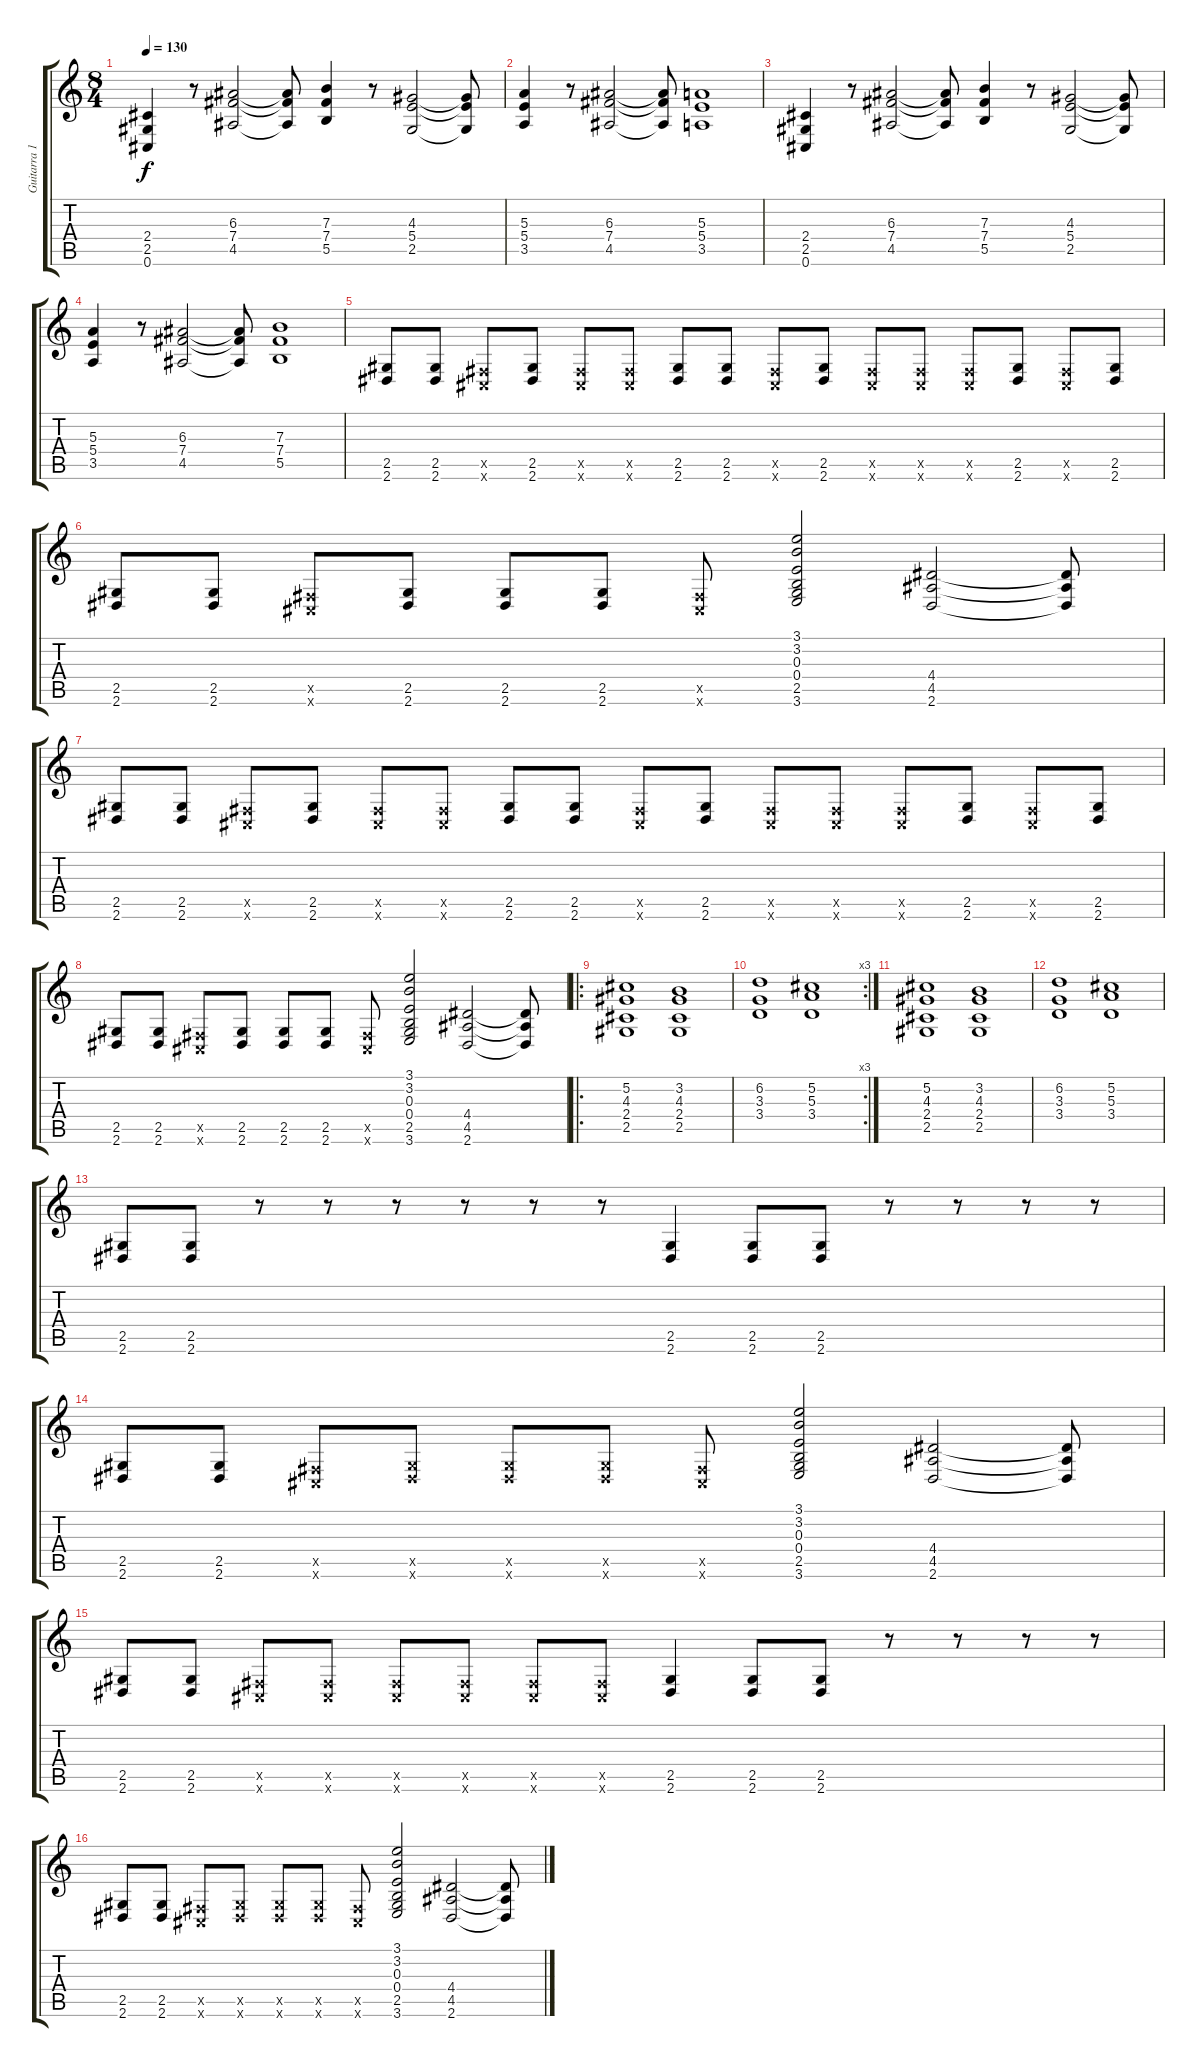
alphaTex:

\track ("Guitarra 1" "Guitarra 1") {instrument distortionguitar}
\staff {score tabs}
\tuning (Db4 Ab3 E3 B2 Gb2 Db2) {hide}
\ts (8 4)
\tempo 130
\clef g2
\ks c
(2.4 2.5 0.6).4{dy f} r.8 (6.3 7.4 4.5).2 (6.3{t} 7.4{t} 4.5{t}).8 (7.3 7.4 5.5).4 r.8 (4.3 5.4 2.5).2 (4.3{t} 5.4{t} 2.5{t}).8 |
(5.3 5.4 3.5).4 r.8 (6.3 7.4 4.5).2 (6.3{t} 7.4{t} 4.5{t}).8 (5.3 5.4 3.5).1 |
(2.4 2.5 0.6).4 r.8 (6.3 7.4 4.5).2 (6.3{t} 7.4{t} 4.5{t}).8 (7.3 7.4 5.5).4 r.8 (4.3 5.4 2.5).2 (4.3{t} 5.4{t} 2.5{t}).8 |
(5.3 5.4 3.5).4 r.8 (6.3 7.4 4.5).2 (6.3{t} 7.4{t} 4.5{t}).8 (7.3 7.4 5.5).1 |
(2.5 2.6).8 (2.5 2.6).8 (0.5{x} 0.6{x}).8 (2.5 2.6).8 (0.5{x} 0.6{x}).8 (0.5{x} 0.6{x}).8 (2.5 2.6).8 (2.5 2.6).8 (0.5{x} 0.6{x}).8 (2.5 2.6).8 (0.5{x} 0.6{x}).8 (0.5{x} 0.6{x}).8 (0.5{x} 0.6{x}).8 (2.5 2.6).8 (0.5{x} 0.6{x}).8 (2.5 2.6).8 |
(2.5 2.6).8 (2.5 2.6).8 (0.5{x} 0.6{x}).8 (2.5 2.6).8 (2.5 2.6).8 (2.5 2.6).8 (0.5{x} 0.6{x}).8 (3.1 3.2 0.3 0.4 2.5 3.6).2 (4.4 4.5 2.6).2 (4.4{t} 4.5{t} 2.6{t}).8 |
(2.5 2.6).8 (2.5 2.6).8 (0.5{x} 0.6{x}).8 (2.5 2.6).8 (0.5{x} 0.6{x}).8 (0.5{x} 0.6{x}).8 (2.5 2.6).8 (2.5 2.6).8 (0.5{x} 0.6{x}).8 (2.5 2.6).8 (0.5{x} 0.6{x}).8 (0.5{x} 0.6{x}).8 (0.5{x} 0.6{x}).8 (2.5 2.6).8 (0.5{x} 0.6{x}).8 (2.5 2.6).8 |
(2.5 2.6).8 (2.5 2.6).8 (0.5{x} 0.6{x}).8 (2.5 2.6).8 (2.5 2.6).8 (2.5 2.6).8 (0.5{x} 0.6{x}).8 (3.1 3.2 0.3 0.4 2.5 3.6).2 (4.4 4.5 2.6).2 (4.4{t} 4.5{t} 2.6{t}).8 |
\ro
(5.2 4.3 2.4 2.5).1 (3.2 4.3 2.4 2.5).1 |
\rc 3
(6.2 3.3 3.4).1 (5.2 5.3 3.4).1 |
(5.2 4.3 2.4 2.5).1 (3.2 4.3 2.4 2.5).1 |
(6.2 3.3 3.4).1 (5.2 5.3 3.4).1 |
(2.5 2.6).8 (2.5 2.6).8 r.8 r.8 r.8 r.8 r.8 r.8 (2.5 2.6).4 (2.5 2.6).8 (2.5 2.6).8 r.8 r.8 r.8 r.8 |
(2.5 2.6).8 (2.5 2.6).8 (0.5{x} 0.6{x}).8 (2.5{x} 2.6{x}).8 (2.5{x} 2.6{x}).8 (2.5{x} 2.6{x}).8 (0.5{x} 0.6{x}).8 (3.1 3.2 0.3 0.4 2.5 3.6).2 (4.4 4.5 2.6).2 (4.4{t} 4.5{t} 2.6{t}).8 |
(2.5 2.6).8 (2.5 2.6).8 (0.5{x} 0.6{x}).8 (0.5{x} 0.6{x}).8 (0.5{x} 0.6{x}).8 (0.5{x} 0.6{x}).8 (0.5{x} 0.6{x}).8 (0.5{x} 0.6{x}).8 (2.5 2.6).4 (2.5 2.6).8 (2.5 2.6).8 r.8 r.8 r.8 r.8 |
(2.5 2.6).8 (2.5 2.6).8 (0.5{x} 0.6{x}).8 (2.5{x} 2.6{x}).8 (2.5{x} 2.6{x}).8 (2.5{x} 2.6{x}).8 (0.5{x} 0.6{x}).8 (3.1 3.2 0.3 0.4 2.5 3.6).2 (4.4 4.5 2.6).2 (4.4{t} 4.5{t} 2.6{t}).8
